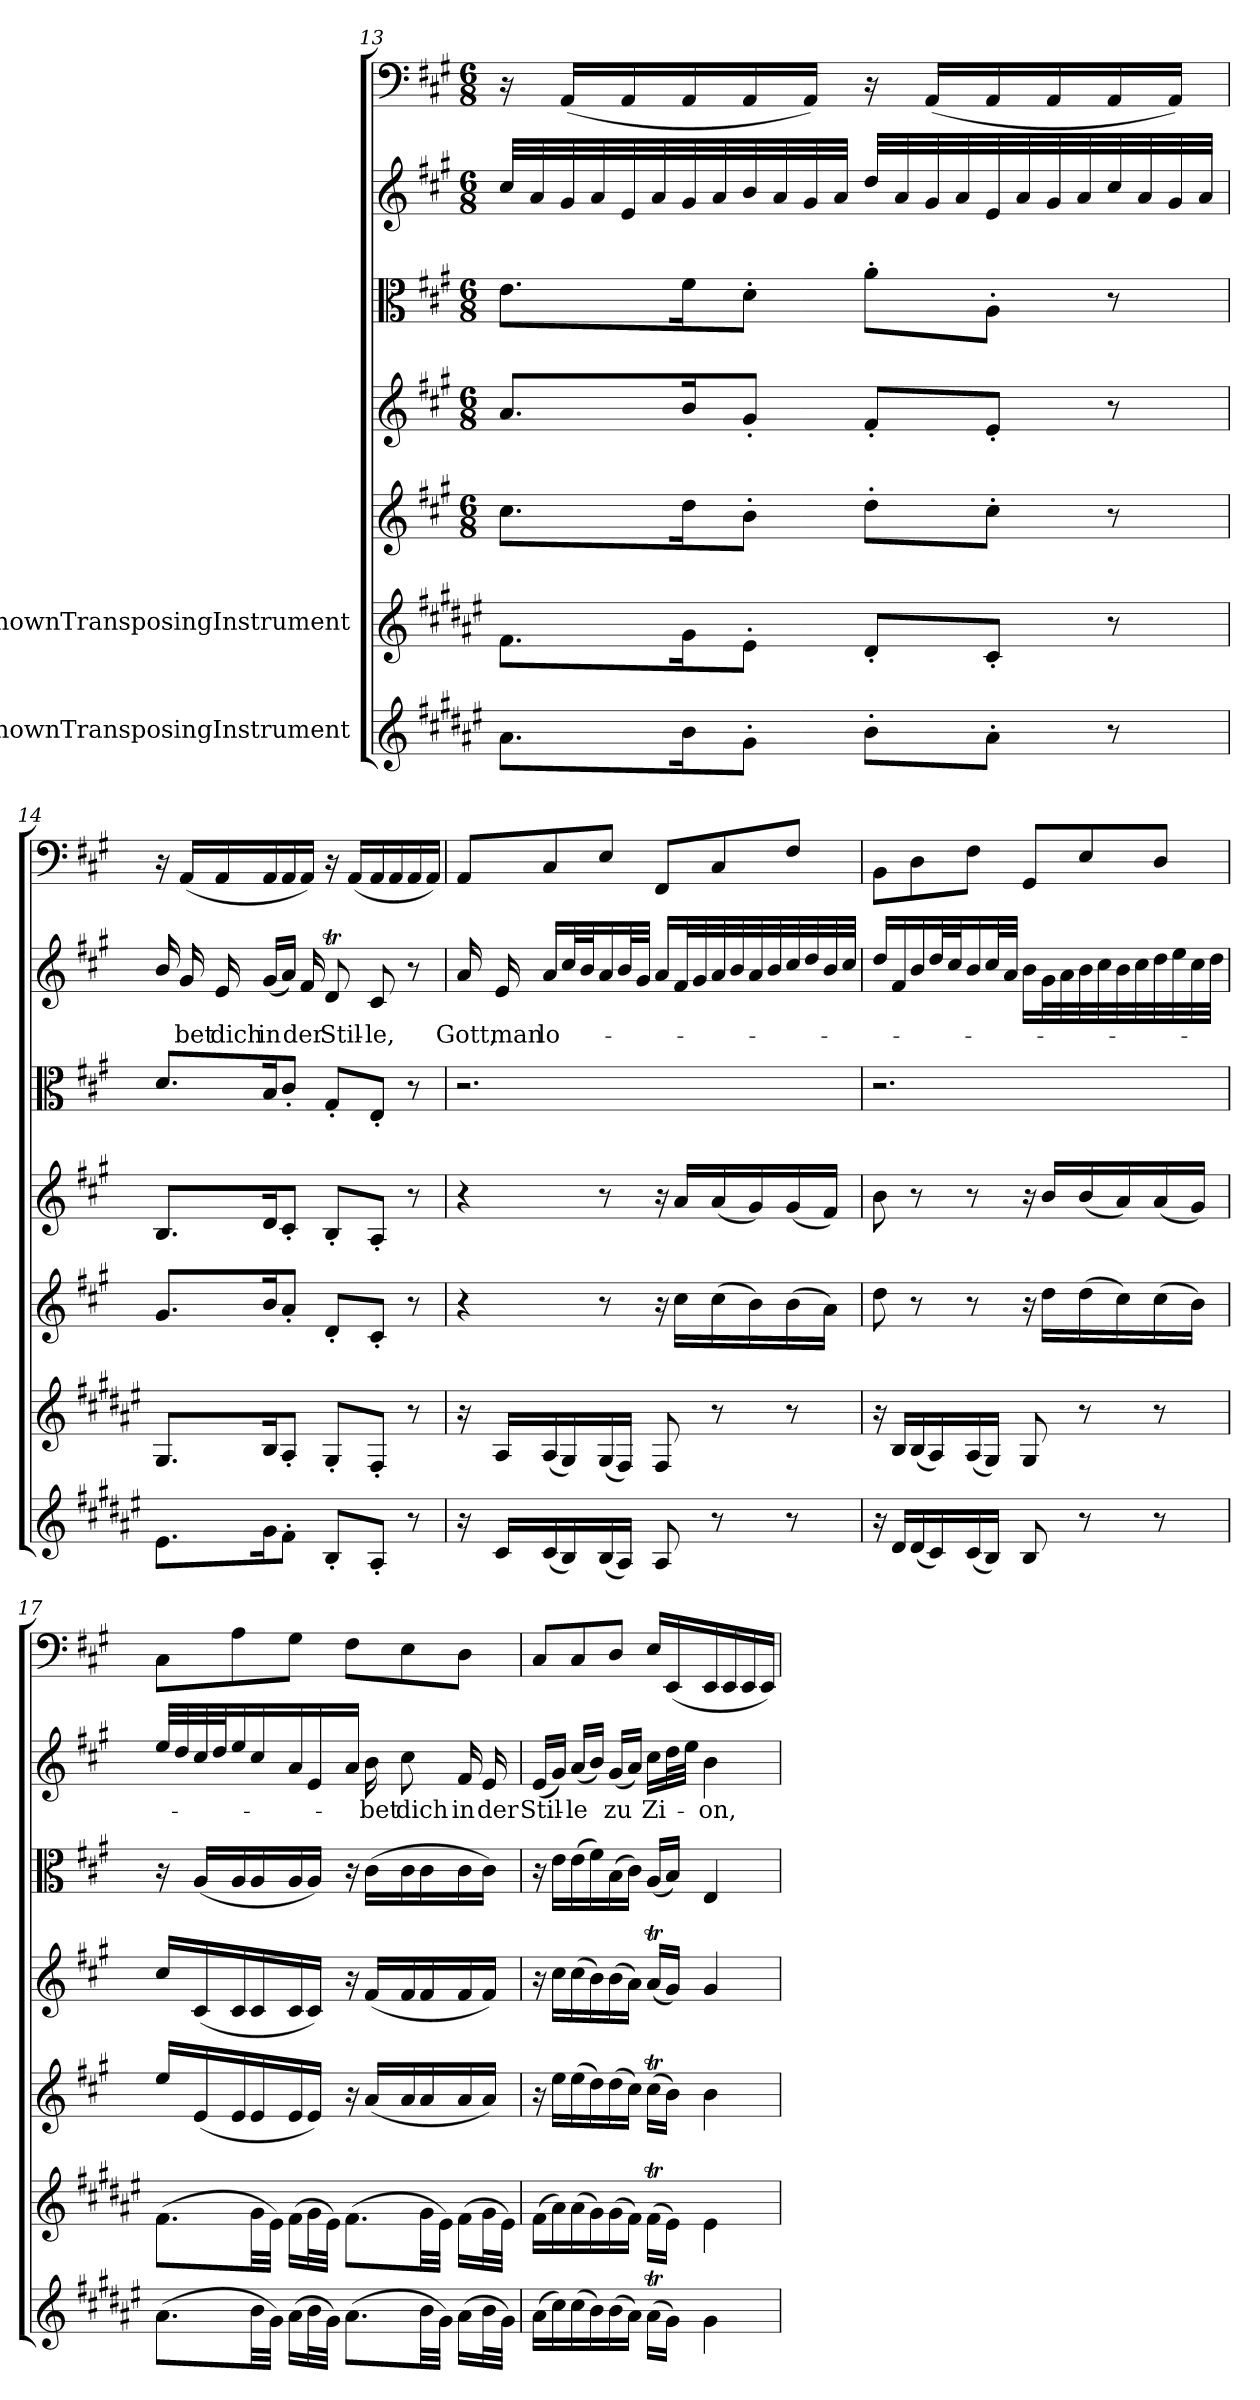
**kern	**kern	**kern	**kern	**kern	**kern	**text	**kern
*part7	*part6	*part5	*part4	*part3	*part2	*part2	*part1
*staff7	*staff6	*staff5	*staff4	*staff3	*staff2	*staff2	*staff1
*I"UnknownTransposingInstrument	*I"UnknownTransposingInstrument	*	*	*	*	*	*
*clefG2	*clefG2	*clefG2	*clefG2	*clefC3	*clefG2	*	*clefF4
*ITrd-2c-3	*ITrd-2c-3	*	*	*	*	*	*
*k[f#c#g#]	*k[f#c#g#]	*k[f#c#g#]	*k[f#c#g#]	*k[f#c#g#]	*k[f#c#g#]	*	*k[f#c#g#]
*	*	*M6/8	*M6/8	*M6/8	*M6/8	*	*M6/8
=13	=13	=13	=13	=13	=13	=13	=13
8.cc#\L	8.a\L	8.cc#\L	8.a/L	8.e\L	32cc#/LLL	.	16r
.	.	.	.	.	32a/	.	.
.	.	.	.	.	32g#/	.	(16AA/LL
.	.	.	.	.	32a/	.	.
.	.	.	.	.	32e/	.	16AA/
.	.	.	.	.	32a/	.	.
16dd\K	16b\K	16dd\K	16b/K	16f#\K	32g#/	.	16AA/
.	.	.	.	.	32a/	.	.
8b'\J	8g#'\J	8b'\J	8g#'/J	8d'\J	32b/	.	16AA/
.	.	.	.	.	32a/	.	.
.	.	.	.	.	32g#/	.	16AA/JJ)
.	.	.	.	.	32a/JJJ	.	.
8dd'\L	8f#'/L	8dd'\L	8f#'/L	8a'\L	32dd/LLL	.	16r
.	.	.	.	.	32a/	.	.
.	.	.	.	.	32g#/	.	(16AA/LL
.	.	.	.	.	32a/	.	.
8cc#'\J	8e'/J	8cc#'\J	8e'/J	8A'\J	32e/	.	16AA/
.	.	.	.	.	32a/	.	.
.	.	.	.	.	32g#/	.	16AA/
.	.	.	.	.	32a/	.	.
8r	8r	8r	8r	8r	32cc#/	.	16AA/
.	.	.	.	.	32a/	.	.
.	.	.	.	.	32g#/	.	16AA/JJ)
.	.	.	.	.	32a/JJJ	.	.
=14	=14	=14	=14	=14	=14	=14	=14
8.g#\L	8.B/L	8.g#/L	8.B/L	8.d/L	16b/	.	16r
.	.	.	.	.	16g#/	-bet	(16AA/LL
.	.	.	.	.	16e/	dich	16AA/
16b\K	16d/K	16b/K	16d/K	16B/K	(16g#/LL	in	16AA/
8a'\J	8c#'/J	8a'/J	8c#'/J	8c#'/J	16a/JJ)	.	16AA/
.	.	.	.	.	16f#/	der	16AA/JJ)
8d'/L	8B'/L	8d'/L	8B'/L	8G#'/L	8dT/	Stil-	16r
.	.	.	.	.	.	.	(16AA/LL
8c#'/J	8A'/J	8c#'/J	8A'/J	8E'/J	8c#/	-le,	16AA/
.	.	.	.	.	.	.	16AA/
8r	8r	8r	8r	8r	8r	.	16AA/
.	.	.	.	.	.	.	16AA/JJ)
=15	=15	=15	=15	=15	=15	=15	=15
16r	16r	4r	4r	2.r	16a/	Gott,	8AA/L
16e/LL	16c#/LL	.	.	.	16e/	man	.
(16e/	(16c#/	.	.	.	16a/LL	lo-	8C#/
16d/)	16B/)	.	.	.	32cc#/L	.	.
.	.	.	.	.	32b/J	.	.
(16d/	(16B/	8r	8r	.	16a/	.	8E/J
16c#/JJ)	16A/JJ)	.	.	.	32b/L	.	.
.	.	.	.	.	32g#/JJJ	.	.
8c#/	8A/	16r	16r	.	16a/LL	.	8FF#/L
.	.	16cc#\LL	16a/LL	.	32f#/L	.	.
.	.	.	.	.	32g#/	.	.
8r	8r	(16cc#\	(16a/	.	32a/	.	8C#/
.	.	.	.	.	32b/	.	.
.	.	16b\)	16g#/)	.	32a/	.	.
.	.	.	.	.	32b/	.	.
8r	8r	(16b\	(16g#/	.	32cc#/	.	8F#/J
.	.	.	.	.	32dd/	.	.
.	.	16a\JJ)	16f#/JJ)	.	32b/	.	.
.	.	.	.	.	32cc#/JJJ	.	.
=16	=16	=16	=16	=16	=16	=16	=16
16r	16r	8dd\	8b\	2.r	16dd/LL	.	8BB\L
16f#/LL	16d/LL	.	.	.	16f#/	.	.
(16f#/	(16d/	8r	8r	.	16b/	.	8D\
16e/)	16c#/)	.	.	.	32dd/L	.	.
.	.	.	.	.	32cc#/J	.	.
(16e/	(16c#/	8r	8r	.	16b/	.	8F#\J
16d/JJ)	16B/JJ)	.	.	.	32cc#/L	.	.
.	.	.	.	.	32a/JJJ	.	.
8d/	8B/	16r	16r	.	16b\LL	.	8GG#/L
.	.	16dd\LL	16b/LL	.	32g#\L	.	.
.	.	.	.	.	32a\	.	.
8r	8r	(16dd\	(16b/	.	32b\	.	8E/
.	.	.	.	.	32cc#\	.	.
.	.	16cc#\)	16a/)	.	32b\	.	.
.	.	.	.	.	32cc#\	.	.
8r	8r	(16cc#\	(16a/	.	32dd\	.	8D/J
.	.	.	.	.	32ee\	.	.
.	.	16b\JJ)	16g#/JJ)	.	32cc#\	.	.
.	.	.	.	.	32dd\JJJ	.	.
=17	=17	=17	=17	=17	=17	=17	=17
(8.cc#\L	(8.a\L	16ee/LL	16cc#/LL	16r	32ee/LLL	.	8C#\L
.	.	.	.	.	32dd/	.	.
.	.	(16e/	(16c#/	(16A/LL	32cc#/	.	.
.	.	.	.	.	32dd/J	.	.
.	.	16e/	16c#/	16A/	16ee/	.	8A\
32dd\LL	32b\LL	16e/	16c#/	16A/	16cc#/	.	.
32b\JJJ)	32g#\JJJ)	.	.	.	.	.	.
(16cc#\LL	(16a\LL	16e/	16c#/	16A/	16a/	.	8G#\J
32dd\L	32b\L	16e/JJ)	16c#/JJ)	16A/JJ)	16e/	.	.
32b\JJJ)	32g#\JJJ)	.	.	.	.	.	.
(8.cc#\L	(8.a\L	16r	16r	16r	16a/JJ	.	8F#\L
.	.	(16a/LL	(16f#/LL	(16c#\LL	16b\	-bet	.
.	.	16a/	16f#/	16c#\	8cc#\	dich	8E\
32dd\LL	32b\LL	16a/	16f#/	16c#\	.	.	.
32b\JJJ)	32g#\JJJ)	.	.	.	.	.	.
(16cc#\LL	(16a\LL	16a/	16f#/	16c#\	16f#/	in	8D\J
32dd\L	32b\L	16a/JJ)	16f#/JJ)	16c#\JJ)	16e/	der	.
32b\JJJ)	32g#\JJJ)	.	.	.	.	.	.
=18	=18	=18	=18	=18	=18	=18	=18
(16cc#\LL	(16a\LL	16r	16r	16r	(16e/LL	Stil-	8C#/L
16ee\)	16cc#\)	16ee\LL	16cc#\LL	16e\LL	16g#/JJ)	.	.
(16ee\	(16cc#\	(16ee\	(16cc#\	(16e\	(16a/LL	-le	8C#/
16dd\)	16b\)	16dd\)	16b\)	16f#\)	16b/JJ)	.	.
(16dd\	(16b\	(16dd\	(16b\	(16B\	(16g#/LL	zu	8D/J
16cc#\JJ)	16a\JJ)	16cc#\JJ)	16a\JJ)	16c#\JJ)	16a/JJ)	.	.
(16cc#t\LL	(16aT\LL	(16cc#t\LL	(16aT/LL	(16A/LL	16cc#\LL	Zi-	16E/LL
16b\JJ)	16g#\JJ)	16b\JJ)	16g#/JJ)	16B/JJ)	32dd\L	.	(16EE/
.	.	.	.	.	32ee\JJJ	.	.
4b\	4g#\	4b\	4g#/	4E/	4b\	-on,	16EE/
.	.	.	.	.	.	.	16EE/
.	.	.	.	.	.	.	16EE/
.	.	.	.	.	.	.	16EE/JJ)
=	=	=	=	=	=	=	=
*-	*-	*-	*-	*-	*-	*-	*-
